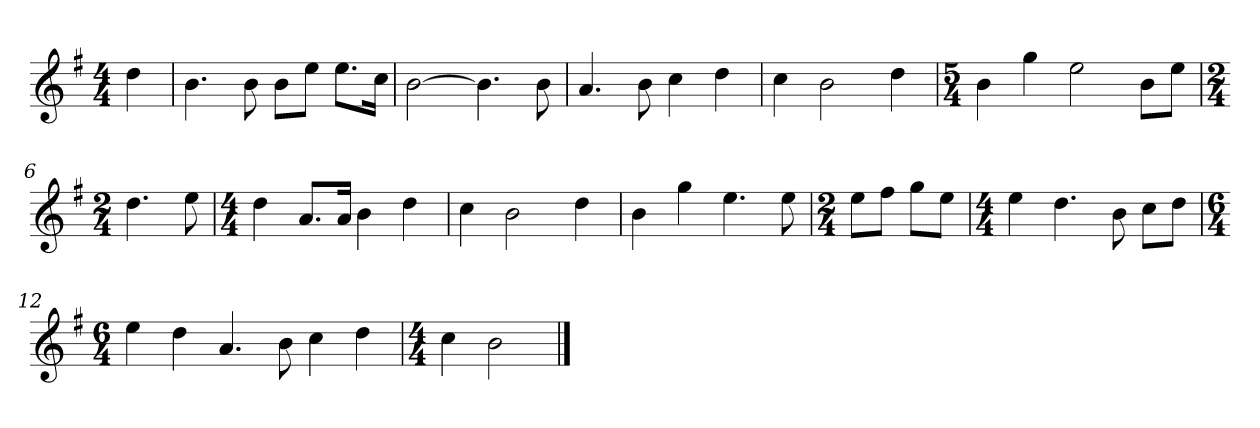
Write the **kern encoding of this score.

**kern
*part1
*staff1
*k[f#]
*M4/4
*MM120
=
4dd
=1
4.b
8b
8bL
8eeJ
8.eeL
16ccJk
=2
[2b
4.b]
8b
=3
4.a
8b
4cc
4dd
=4
4cc
2b
4dd
=5
*M5/4
4b
4gg
2ee
8bL
8eeJ
=6
*M2/4
4.dd
8ee
=7
*M4/4
4dd
8.aL
16aJk
4b
4dd
=8
4cc
2b
4dd
=9
4b
4gg
4.ee
8ee
=10
*M2/4
8eeL
8ff#J
8ggL
8eeJ
=11
*M4/4
4ee
4.dd
8b
8ccL
8ddJ
=12
*M6/4
4ee
4dd
4.a
8b
4cc
4dd
=13
*M4/4
4cc
2b
==
*-
